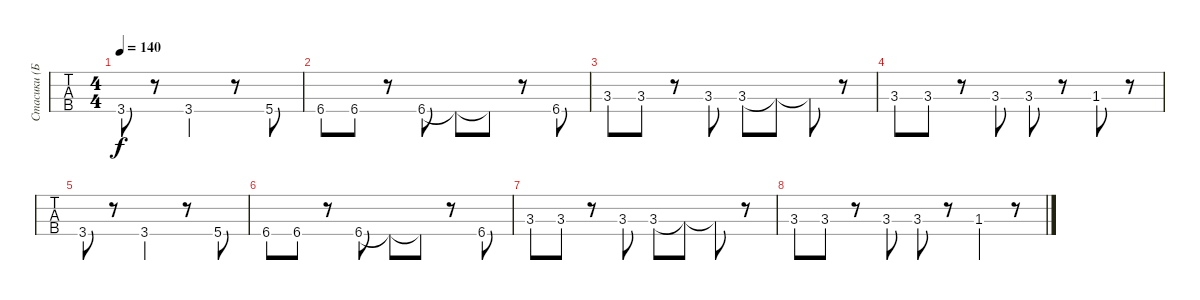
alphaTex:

\track ("Стасики (Бас)" "Стасики (Б") {instrument electricbassfinger}
\staff {tabs}
\tuning (G2 D2 A1 E1) {hide}
\ts (4 4)
\tempo 140
\clef f4
\ks c
3.4.8{dy f} r.8 3.4.2 r.8 5.4.8 |
6.4.8 6.4.8 r.8 6.4.8 6.4{t}.8 6.4{t}.8 r.8 6.4.8 |
3.3.8 3.3.8 r.8 3.3.8 3.3.8 3.3{t}.8 3.3{t}.8 r.8 |
3.3.8 3.3.8 r.8 3.3.8 3.3.8 r.8 1.3.8 r.8 |
3.4.8 r.8 3.4.2 r.8 5.4.8 |
6.4.8 6.4.8 r.8 6.4.8 6.4{t}.8 6.4{t}.8 r.8 6.4.8 |
3.3.8 3.3.8 r.8 3.3.8 3.3.8 3.3{t}.8 3.3{t}.8 r.8 |
3.3.8 3.3.8 r.8 3.3.8 3.3.8 r.8 1.3.4 r.8
